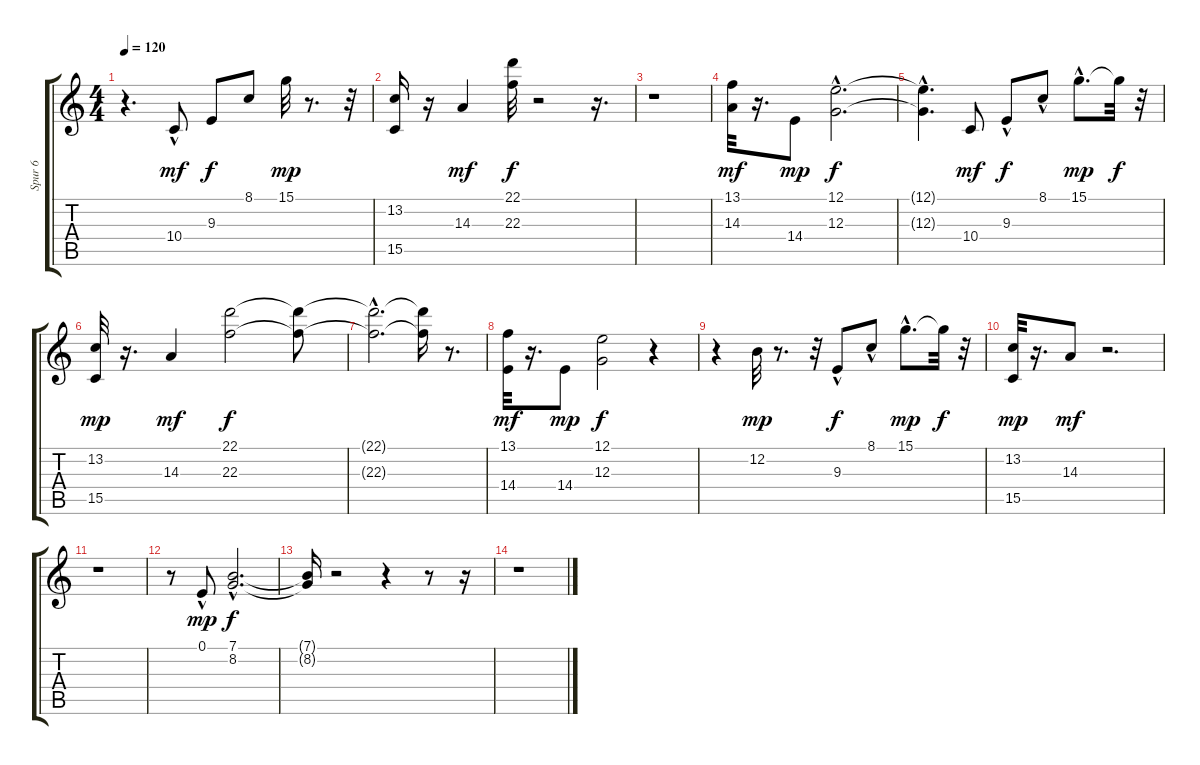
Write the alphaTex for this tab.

\track ("Spur 6" "Spur 6") {instrument acousticgrandpiano}
\staff {score tabs}
\tuning (E4 B3 G3 D3 A2 E2) {hide}
\ts (4 4)
\tempo 120
\clef g2
\ks c
r.4{d dy f} 10.4{hac}.8{dy mf} 9.3.8{dy f} 8.1.8 15.1.32{dy mp} r.8{d} r.32 |
(13.2 15.5).16 r.16 14.3.4{dy mf} (22.1 22.3).32{dy f} r.2 r.16{d} |
r.1 |
(13.1 14.3).32{dy mf} r.16{d} 14.4.8{dy mp} (12.1{hac} 12.3{hac}).2{d dy f} |
(12.1{hac t} 12.3{t}).4{d} 10.4.8{dy mf} 9.3{hac}.8{dy f} 8.1{hac}.8 15.1{hac}.8{d dy mp} 15.1{t}.32{dy f} r.32 |
(13.2 15.5).32{dy mp} r.16{d} 14.3.4{dy mf} (22.1 22.3).2{dy f} (22.1{t} 22.3{t}).8 |
(22.1{hac t} 22.3{hac t}).2{d} (22.1{t} 22.3{t}).16 r.8{d} |
(13.1 14.4).32{dy mf} r.16{d} 14.4.8{dy mp} (12.1 12.3).2{dy f} r.4 |
r.4 12.2.32{dy mp} r.8{d} r.32 9.3{hac}.8{dy f} 8.1{hac}.8 15.1{hac}.8{d dy mp} 15.1{t}.32{dy f} r.32 |
(13.2 15.5).32{dy mp} r.16{d} 14.3.8{dy mf} r.2{d} |
r.1 |
r.8 0.1{hac}.8{dy mp} (7.1{hac} 8.2{hac}).2{d dy f} |
(7.1{t} 8.2{t}).16 r.2 r.4 r.8 r.16 |
r.1
